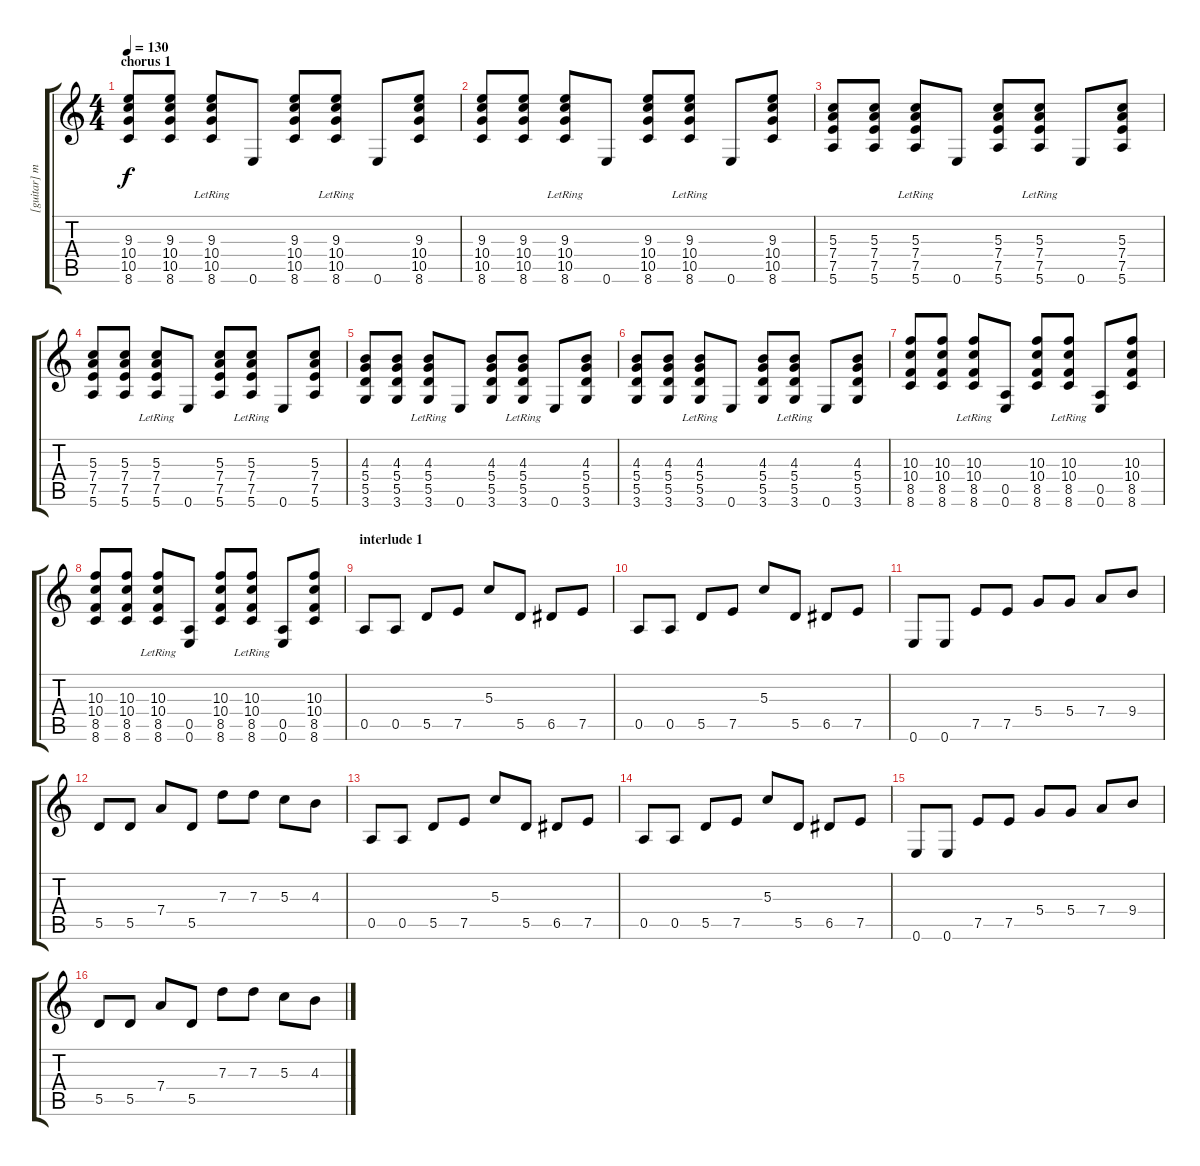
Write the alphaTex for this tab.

\track ("[guitar] matt - doubled" "[guitar] m") {instrument distortionguitar}
\staff {score tabs}
\tuning (E4 B3 G3 D3 A2 E2) {hide}
\ts (4 4)
\section ("" "chorus 1")
\tempo 130
\clef g2
\ks c
(9.3 10.4 10.5 8.6).8{dy f} (9.3 10.4 10.5 8.6).8 (9.3{lr} 10.4{lr} 10.5{lr} 8.6).8 0.6.8 (9.3 10.4 10.5 8.6).8 (9.3{lr} 10.4{lr} 10.5{lr} 8.6).8 0.6.8 (9.3 10.4 10.5 8.6).8 |
(9.3 10.4 10.5 8.6).8 (9.3 10.4 10.5 8.6).8 (9.3{lr} 10.4{lr} 10.5{lr} 8.6).8 0.6.8 (9.3 10.4 10.5 8.6).8 (9.3{lr} 10.4{lr} 10.5{lr} 8.6).8 0.6.8 (9.3 10.4 10.5 8.6).8 |
(5.3 7.4 7.5 5.6).8 (5.3 7.4 7.5 5.6).8 (5.3{lr} 7.4{lr} 7.5{lr} 5.6).8 0.6.8 (5.3 7.4 7.5 5.6).8 (5.3{lr} 7.4{lr} 7.5{lr} 5.6).8 0.6.8 (5.3 7.4 7.5 5.6).8 |
(5.3 7.4 7.5 5.6).8 (5.3 7.4 7.5 5.6).8 (5.3{lr} 7.4{lr} 7.5{lr} 5.6).8 0.6.8 (5.3 7.4 7.5 5.6).8 (5.3{lr} 7.4{lr} 7.5{lr} 5.6).8 0.6.8 (5.3 7.4 7.5 5.6).8 |
(4.3 5.4 5.5 3.6).8 (4.3 5.4 5.5 3.6).8 (4.3{lr} 5.4{lr} 5.5{lr} 3.6).8 0.6.8 (4.3 5.4 5.5 3.6).8 (4.3{lr} 5.4{lr} 5.5{lr} 3.6).8 0.6.8 (4.3 5.4 5.5 3.6).8 |
(4.3 5.4 5.5 3.6).8 (4.3 5.4 5.5 3.6).8 (4.3{lr} 5.4{lr} 5.5{lr} 3.6).8 0.6.8 (4.3 5.4 5.5 3.6).8 (4.3{lr} 5.4{lr} 5.5{lr} 3.6).8 0.6.8 (4.3 5.4 5.5 3.6).8 |
(10.3 10.4 8.5 8.6).8 (10.3 10.4 8.5 8.6).8 (10.3{lr} 10.4{lr} 8.5{lr} 8.6).8 (0.5 0.6).8 (10.3 10.4 8.5 8.6).8 (10.3{lr} 10.4{lr} 8.5{lr} 8.6).8 (0.5 0.6).8 (10.3 10.4 8.5 8.6).8 |
(10.3 10.4 8.5 8.6).8 (10.3 10.4 8.5 8.6).8 (10.3{lr} 10.4{lr} 8.5{lr} 8.6).8 (0.5 0.6).8 (10.3 10.4 8.5 8.6).8 (10.3{lr} 10.4{lr} 8.5{lr} 8.6).8 (0.5 0.6).8 (10.3 10.4 8.5 8.6).8 |
\section ("" "interlude 1")
0.5.8 0.5.8 5.5.8 7.5.8 5.3.8 5.5.8 6.5.8 7.5.8 |
0.5.8 0.5.8 5.5.8 7.5.8 5.3.8 5.5.8 6.5.8 7.5.8 |
0.6.8 0.6.8 7.5.8 7.5.8 5.4.8 5.4.8 7.4.8 9.4.8 |
5.5.8 5.5.8 7.4.8 5.5.8 7.3.8 7.3.8 5.3.8 4.3.8 |
0.5.8 0.5.8 5.5.8 7.5.8 5.3.8 5.5.8 6.5.8 7.5.8 |
0.5.8 0.5.8 5.5.8 7.5.8 5.3.8 5.5.8 6.5.8 7.5.8 |
0.6.8 0.6.8 7.5.8 7.5.8 5.4.8 5.4.8 7.4.8 9.4.8 |
5.5.8 5.5.8 7.4.8 5.5.8 7.3.8 7.3.8 5.3.8 4.3.8
